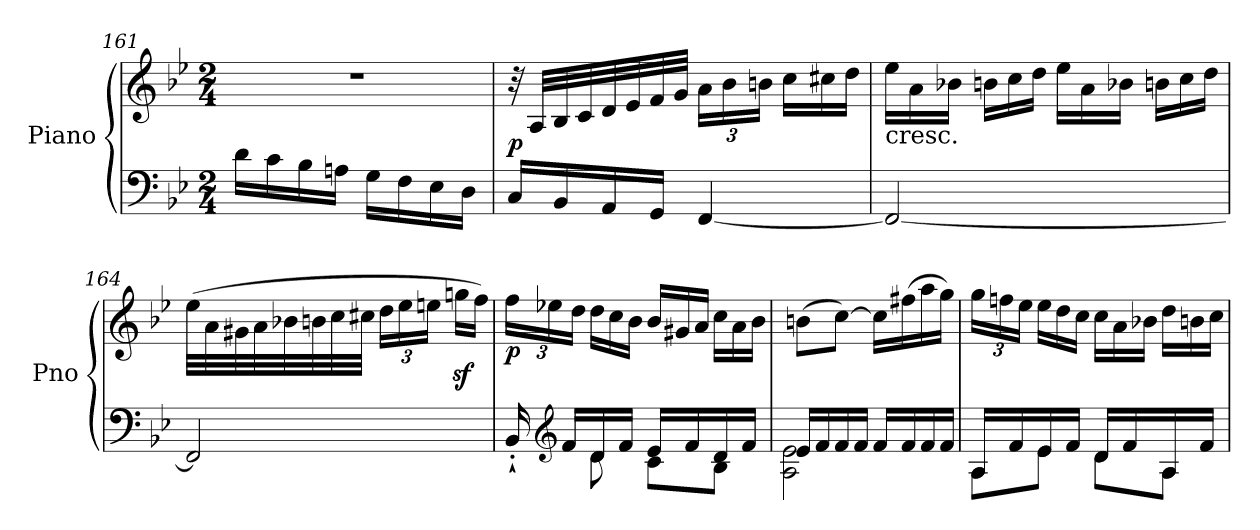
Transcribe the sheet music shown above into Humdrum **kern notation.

**kern	**kern	**dynam
*part1	*part1	*part1
*staff2	*staff1	*staff1/2
*I"Piano	*	*
*I'Pno	*	*
*clefF4	*clefG2	*
*k[b-e-]	*k[b-e-]	*
*B-:	*B-:	*
*M2/4	*M2/4	*
=161	=161	=161
16d\LL	2r	.
16c\	.	.
16B-\	.	.
16An\JJ	.	.
16G\LL	.	.
16F\	.	.
16E-\	.	.
16D\JJ	.	.
!!LO:LB:g=z
=162	=162	=162
!	!	!LO:DY:a=2
16C/LL	32r	p
.	32A/LLL	.
16BB-/	32B-/	.
.	32c/	.
16AA/	32d/	.
.	32e-/	.
16GG/JJ	32f/	.
.	32g/JJJ	.
*	*Xbrackettup	*
[4FF/	24a\LL	.
.	24b-\	.
.	24bn\JJ	.
*	*Xtuplet	*
.	24cc\LL	.
.	24cc#X\	.
.	24dd\JJ	.
=163	=163	=163
!	!LO:TX:b:t=cresc.	!
2FF/_	24ee-\LL	.
.	24a\	.
.	24b-X\JJ	.
.	24bn\LL	.
.	24cc\	.
.	24dd\JJ	.
.	24ee-\LL	.
.	24a\	.
.	24b-X\JJ	.
.	24bn\LL	.
.	24cc\	.
.	24dd\JJ	.
=164	=164	=164
2FF/]	(32ee-\LLL	.
.	32a\	.
.	32g#X\	.
.	32a\	.
.	32b-X\	.
.	32bn\	.
.	32cc\	.
.	32cc#X\JJJ	.
*	*tuplet	*
.	24dd\LL	.
.	24ee-\	.
.	24een\JJ	.
.	16ggnz<\LL	.
.	16ff\JJ)	.
!!LO:PB:g=z
=165	=165	=165
*^	*	*
!	!	!	!LO:DY:b
16BB-`'/	8ryy	24ff\LL	p
.	.	24ee-X\	.
*clefG2	*	*	*
16f/LL	.	.	.
.	.	24dd\JJ	.
*	*	*Xtuplet	*
16d/	8d\	24dd\LL	.
.	.	24cc\	.
16f/JJ	.	.	.
.	.	24b-\JJ	.
16e-/LL	8c\L	24b-/LL	.
.	.	24g#X/	.
16f/	.	.	.
.	.	24a/JJ	.
16d/	8B-\J	24cc\LL	.
.	.	24a\	.
16f/JJ	.	.	.
.	.	24b-\JJ	.
=166	=166	=166	=166
16e-/LL	2A\ 2e-\	(8bn\L	.
16f/	.	.	.
16f/	.	[8cc\J)	.
16f/JJ	.	.	.
16f/LL	.	16cc\LL]	.
16f/	.	(16ff#X\	.
16f/	.	16aa\	.
16f/JJ	.	16gg\JJ)	.
=167	=167	=167	=167
*	*	*tuplet	*
16A/LL	8A\L	24gg\LL	.
.	.	24ffn\	.
16f/	.	.	.
.	.	24ee-\JJ	.
*	*	*Xtuplet	*
16e-/	8e-\J	24ee-\LL	.
.	.	24dd\	.
16f/JJ	.	.	.
.	.	24cc\JJ	.
16d/LL	8d\L	24cc\LL	.
.	.	24a\	.
16f/	.	.	.
.	.	24b-X\JJ	.
16A/	8A\J	24dd\LL	.
.	.	24bn\	.
16f/JJ	.	.	.
.	.	24cc\JJ	.
*v	*v	*	*
=	=	=
*-	*-	*-
